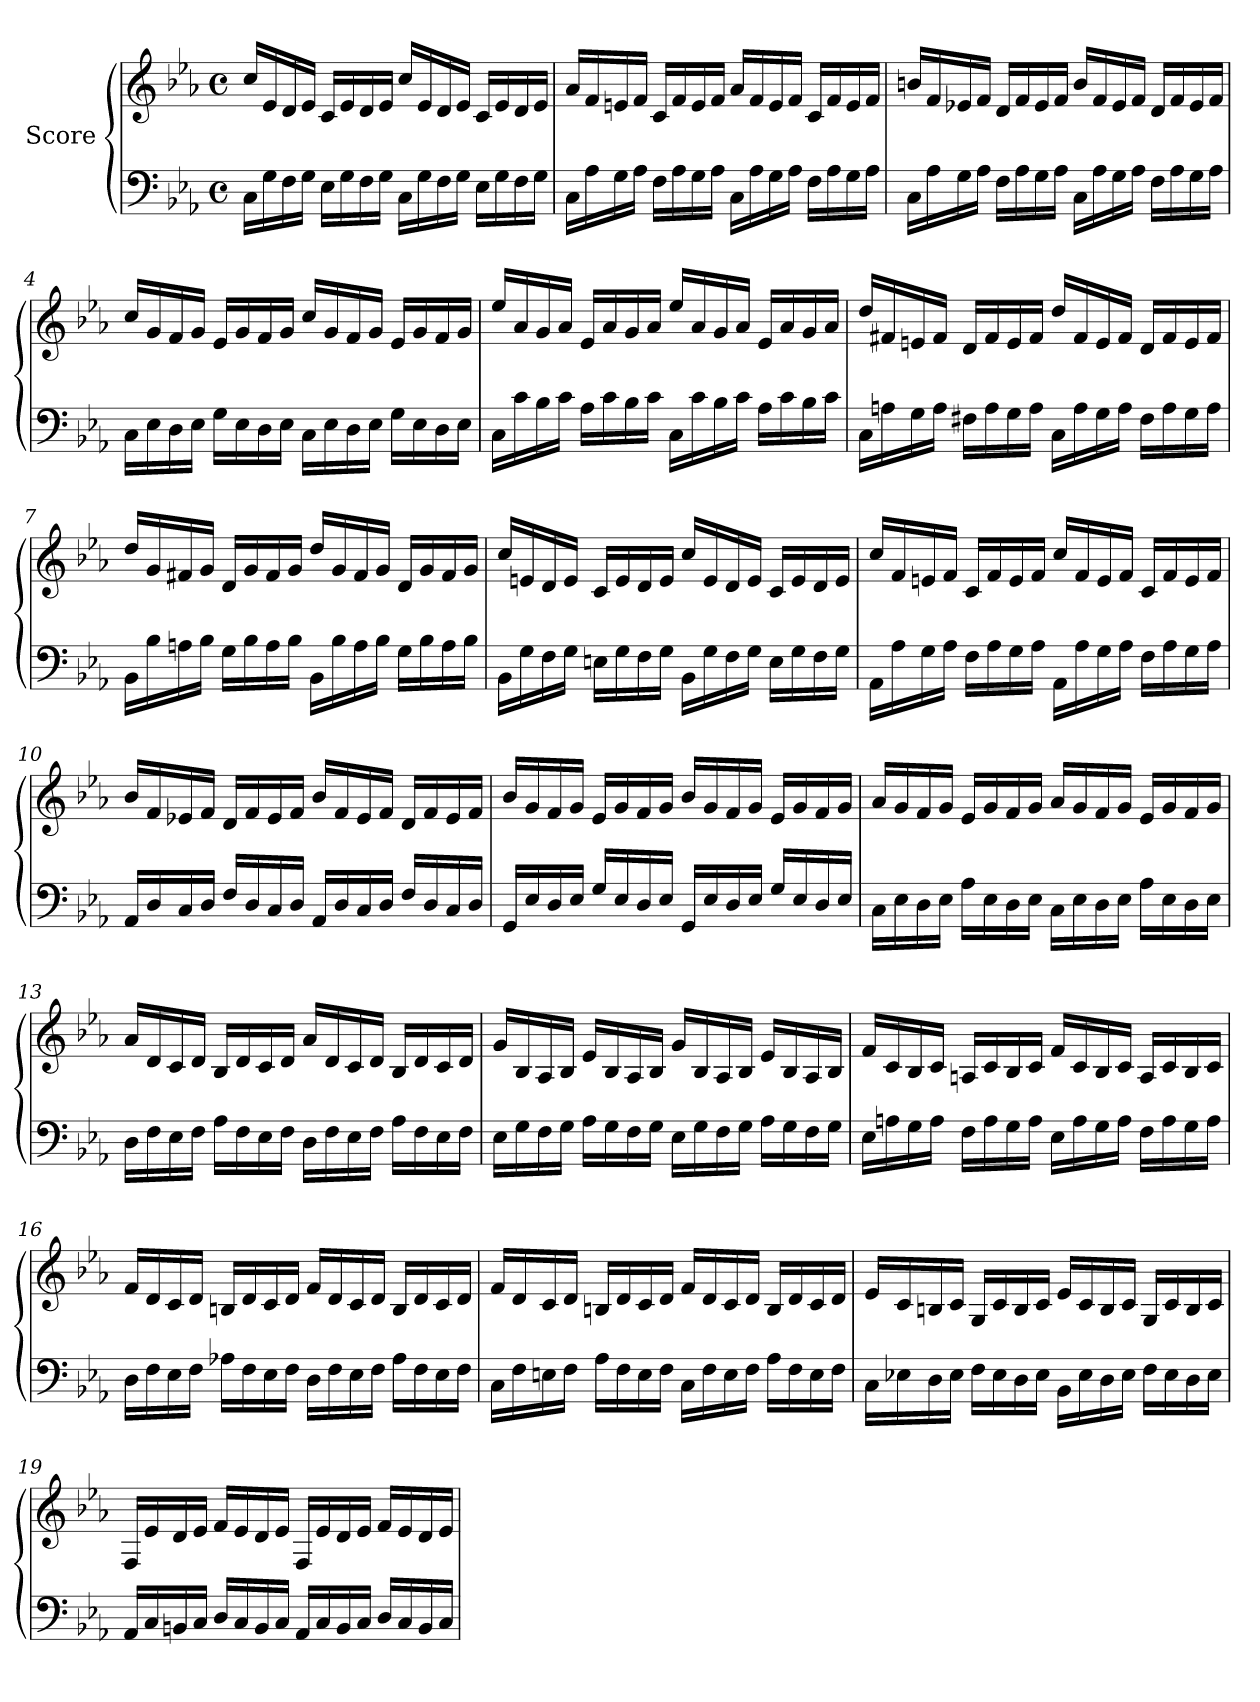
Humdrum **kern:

**kern	**kern
*part1	*part1
*staff2	*staff1
*I"Score	*
*clefF4	*clefG2
*k[b-e-a-]	*k[b-e-a-]
*M4/4	*M4/4
*met(c)	*met(c)
=1	=1
16C\LL	16cc/LL
16G\	16e-/
16F\	16d/
16G\JJ	16e-/JJ
16E-\LL	16c/LL
16G\	16e-/
16F\	16d/
16G\JJ	16e-/JJ
16C\LL	16cc/LL
16G\	16e-/
16F\	16d/
16G\JJ	16e-/JJ
16E-\LL	16c/LL
16G\	16e-/
16F\	16d/
16G\JJ	16e-/JJ
=2	=2
16C\LL	16a-/LL
16A-\	16f/
16G\	16en/
16A-\JJ	16f/JJ
16F\LL	16c/LL
16A-\	16f/
16G\	16e/
16A-\JJ	16f/JJ
16C\LL	16a-/LL
16A-\	16f/
16G\	16e/
16A-\JJ	16f/JJ
16F\LL	16c/LL
16A-\	16f/
16G\	16e/
16A-\JJ	16f/JJ
!!LO:LB:g=z
=3	=3
16C\LL	16bn/LL
16A-\	16f/
16G\	16e-X/
16A-\JJ	16f/JJ
16F\LL	16d/LL
16A-\	16f/
16G\	16e-/
16A-\JJ	16f/JJ
16C\LL	16b/LL
16A-\	16f/
16G\	16e-/
16A-\JJ	16f/JJ
16F\LL	16d/LL
16A-\	16f/
16G\	16e-/
16A-\JJ	16f/JJ
=4	=4
16C\LL	16cc/LL
16E-\	16g/
16D\	16f/
16E-\JJ	16g/JJ
16G\LL	16e-/LL
16E-\	16g/
16D\	16f/
16E-\JJ	16g/JJ
16C\LL	16cc/LL
16E-\	16g/
16D\	16f/
16E-\JJ	16g/JJ
16G\LL	16e-/LL
16E-\	16g/
16D\	16f/
16E-\JJ	16g/JJ
!!LO:LB:g=z
=5	=5
16C\LL	16ee-/LL
16c\	16a-/
16B-\	16g/
16c\JJ	16a-/JJ
16A-\LL	16e-/LL
16c\	16a-/
16B-\	16g/
16c\JJ	16a-/JJ
16C\LL	16ee-/LL
16c\	16a-/
16B-\	16g/
16c\JJ	16a-/JJ
16A-\LL	16e-/LL
16c\	16a-/
16B-\	16g/
16c\JJ	16a-/JJ
=6	=6
16C\LL	16dd/LL
16An\	16f#X/
16G\	16en/
16A\JJ	16f#/JJ
16F#X\LL	16d/LL
16A\	16f#/
16G\	16e/
16A\JJ	16f#/JJ
16C\LL	16dd/LL
16A\	16f#/
16G\	16e/
16A\JJ	16f#/JJ
16F#\LL	16d/LL
16A\	16f#/
16G\	16e/
16A\JJ	16f#/JJ
!!LO:LB:g=z
=7	=7
16BB-\LL	16dd/LL
16B-\	16g/
16An\	16f#X/
16B-\JJ	16g/JJ
16G\LL	16d/LL
16B-\	16g/
16A\	16f#/
16B-\JJ	16g/JJ
16BB-\LL	16dd/LL
16B-\	16g/
16A\	16f#/
16B-\JJ	16g/JJ
16G\LL	16d/LL
16B-\	16g/
16A\	16f#/
16B-\JJ	16g/JJ
=8	=8
16BB-\LL	16cc/LL
16G\	16en/
16F\	16d/
16G\JJ	16e/JJ
16En\LL	16c/LL
16G\	16e/
16F\	16d/
16G\JJ	16e/JJ
16BB-\LL	16cc/LL
16G\	16e/
16F\	16d/
16G\JJ	16e/JJ
16E\LL	16c/LL
16G\	16e/
16F\	16d/
16G\JJ	16e/JJ
!!LO:PB:g=z
=9	=9
16AA-\LL	16cc/LL
16A-\	16f/
16G\	16en/
16A-\JJ	16f/JJ
16F\LL	16c/LL
16A-\	16f/
16G\	16e/
16A-\JJ	16f/JJ
16AA-\LL	16cc/LL
16A-\	16f/
16G\	16e/
16A-\JJ	16f/JJ
16F\LL	16c/LL
16A-\	16f/
16G\	16e/
16A-\JJ	16f/JJ
=10	=10
16AA-/LL	16b-/LL
16D/	16f/
16C/	16e-X/
16D/JJ	16f/JJ
16F/LL	16d/LL
16D/	16f/
16C/	16e-/
16D/JJ	16f/JJ
16AA-/LL	16b-/LL
16D/	16f/
16C/	16e-/
16D/JJ	16f/JJ
16F/LL	16d/LL
16D/	16f/
16C/	16e-/
16D/JJ	16f/JJ
!!LO:LB:g=z
=11	=11
16GG/LL	16b-/LL
16E-/	16g/
16D/	16f/
16E-/JJ	16g/JJ
16G/LL	16e-/LL
16E-/	16g/
16D/	16f/
16E-/JJ	16g/JJ
16GG/LL	16b-/LL
16E-/	16g/
16D/	16f/
16E-/JJ	16g/JJ
16G/LL	16e-/LL
16E-/	16g/
16D/	16f/
16E-/JJ	16g/JJ
=12	=12
16C\LL	16a-/LL
16E-\	16g/
16D\	16f/
16E-\JJ	16g/JJ
16A-\LL	16e-/LL
16E-\	16g/
16D\	16f/
16E-\JJ	16g/JJ
16C\LL	16a-/LL
16E-\	16g/
16D\	16f/
16E-\JJ	16g/JJ
16A-\LL	16e-/LL
16E-\	16g/
16D\	16f/
16E-\JJ	16g/JJ
!!LO:LB:g=z
=13	=13
16D\LL	16a-/LL
16F\	16d/
16E-\	16c/
16F\JJ	16d/JJ
16A-\LL	16B-/LL
16F\	16d/
16E-\	16c/
16F\JJ	16d/JJ
16D\LL	16a-/LL
16F\	16d/
16E-\	16c/
16F\JJ	16d/JJ
16A-\LL	16B-/LL
16F\	16d/
16E-\	16c/
16F\JJ	16d/JJ
=14	=14
16E-\LL	16g/LL
16G\	16B-/
16F\	16A-/
16G\JJ	16B-/JJ
16A-\LL	16e-/LL
16G\	16B-/
16F\	16A-/
16G\JJ	16B-/JJ
16E-\LL	16g/LL
16G\	16B-/
16F\	16A-/
16G\JJ	16B-/JJ
16A-\LL	16e-/LL
16G\	16B-/
16F\	16A-/
16G\JJ	16B-/JJ
!!LO:LB:g=z
=15	=15
16E-\LL	16f/LL
16An\	16c/
16G\	16B-/
16A\JJ	16c/JJ
16F\LL	16An/LL
16A\	16c/
16G\	16B-/
16A\JJ	16c/JJ
16E-\LL	16f/LL
16A\	16c/
16G\	16B-/
16A\JJ	16c/JJ
16F\LL	16A/LL
16A\	16c/
16G\	16B-/
16A\JJ	16c/JJ
=16	=16
16D\LL	16f/LL
16F\	16d/
16E-\	16c/
16F\JJ	16d/JJ
16A-X\LL	16Bn/LL
16F\	16d/
16E-\	16c/
16F\JJ	16d/JJ
16D\LL	16f/LL
16F\	16d/
16E-\	16c/
16F\JJ	16d/JJ
16A-\LL	16B/LL
16F\	16d/
16E-\	16c/
16F\JJ	16d/JJ
!!LO:LB:g=z
=17	=17
16C\LL	16f/LL
16F\	16d/
16En\	16c/
16F\JJ	16d/JJ
16A-\LL	16Bn/LL
16F\	16d/
16E\	16c/
16F\JJ	16d/JJ
16C\LL	16f/LL
16F\	16d/
16E\	16c/
16F\JJ	16d/JJ
16A-\LL	16B/LL
16F\	16d/
16E\	16c/
16F\JJ	16d/JJ
=18	=18
16C\LL	16e-/LL
16E-X\	16c/
16D\	16Bn/
16E-\JJ	16c/JJ
16F\LL	16G/LL
16E-\	16c/
16D\	16B/
16E-\JJ	16c/JJ
16BB-i\LL	16e-/LL
16E-\	16c/
16D\	16B/
16E-\JJ	16c/JJ
16F\LL	16G/LL
16E-\	16c/
16D\	16B/
16E-\JJ	16c/JJ
!!LO:PB:g=z
=19	=19
16AA-/LL	16F/LL
16C/	16e-/
16BBn/	16d/
16C/JJ	16e-/JJ
16D/LL	16f/LL
16C/	16e-/
16BB/	16d/
16C/JJ	16e-/JJ
16AA-/LL	16F/LL
16C/	16e-/
16BB/	16d/
16C/JJ	16e-/JJ
16D/LL	16f/LL
16C/	16e-/
16BB/	16d/
16C/JJ	16e-/JJ
=	=
*-	*-
